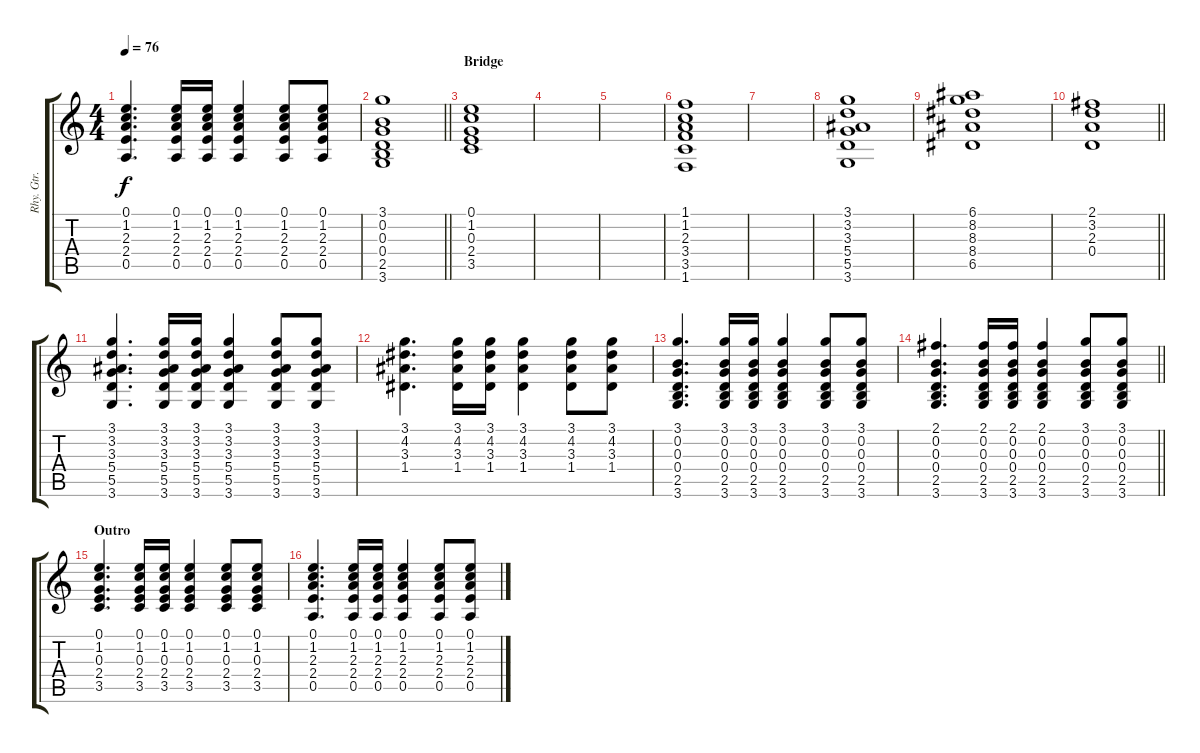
\track ("Rhy. Gtr. 2" "Rhy. Gtr. ") {instrument acousticguitarsteel}
\staff {score tabs}
\tuning (E4 B3 G3 D3 A2 E2) {hide}
\ts (4 4)
\tempo 76
\clef g2
\ks c
(0.1 1.2 2.3 2.4 0.5).4{d dy f} (0.1 1.2 2.3 2.4 0.5).16 (0.1 1.2 2.3 2.4 0.5).16 (0.1 1.2 2.3 2.4 0.5).4 (0.1 1.2 2.3 2.4 0.5).8 (0.1 1.2 2.3 2.4 0.5).8 |
\barLineRight lightlight
(3.1 0.2 0.3 0.4 2.5 3.6).1 |
\section ("" "Bridge")
(0.1 1.2 0.3 2.4 3.5).1 |
|
|
(1.1 1.2 2.3 3.4 3.5 1.6).1 |
|
(3.1 3.2 3.3 5.4 5.5 3.6).1 |
(6.1 8.2 8.3 8.4 6.5).1 |
\barLineRight lightlight
(2.1 3.2 2.3 0.4).1 |
\section ("" "")
(3.1 3.2 3.3 5.4 5.5 3.6).4{d} (3.1 3.2 3.3 5.4 5.5 3.6).16 (3.1 3.2 3.3 5.4 5.5 3.6).16 (3.1 3.2 3.3 5.4 5.5 3.6).4 (3.1 3.2 3.3 5.4 5.5 3.6).8 (3.1 3.2 3.3 5.4 5.5 3.6).8 |
(3.1 4.2 3.3 1.4).4{d} (3.1 4.2 3.3 1.4).16 (3.1 4.2 3.3 1.4).16 (3.1 4.2 3.3 1.4).4 (3.1 4.2 3.3 1.4).8 (3.1 4.2 3.3 1.4).8 |
(3.1 0.2 0.3 0.4 2.5 3.6).4{d} (3.1 0.2 0.3 0.4 2.5 3.6).16 (3.1 0.2 0.3 0.4 2.5 3.6).16 (3.1 0.2 0.3 0.4 2.5 3.6).4 (3.1 0.2 0.3 0.4 2.5 3.6).8 (3.1 0.2 0.3 0.4 2.5 3.6).8 |
\barLineRight lightlight
(2.1 0.2 0.3 0.4 2.5 3.6).4{d} (2.1 0.2 0.3 0.4 2.5 3.6).16 (2.1 0.2 0.3 0.4 2.5 3.6).16 (2.1 0.2 0.3 0.4 2.5 3.6).4 (3.1 0.2 0.3 0.4 2.5 3.6).8 (3.1 0.2 0.3 0.4 2.5 3.6).8 |
\section ("" "Outro")
(0.1 1.2 0.3 2.4 3.5).4{d} (0.1 1.2 0.3 2.4 3.5).16 (0.1 1.2 0.3 2.4 3.5).16 (0.1 1.2 0.3 2.4 3.5).4 (0.1 1.2 0.3 2.4 3.5).8 (0.1 1.2 0.3 2.4 3.5).8 |
(0.1 1.2 2.3 2.4 0.5).4{d} (0.1 1.2 2.3 2.4 0.5).16 (0.1 1.2 2.3 2.4 0.5).16 (0.1 1.2 2.3 2.4 0.5).4 (0.1 1.2 2.3 2.4 0.5).8 (0.1 1.2 2.3 2.4 0.5).8
